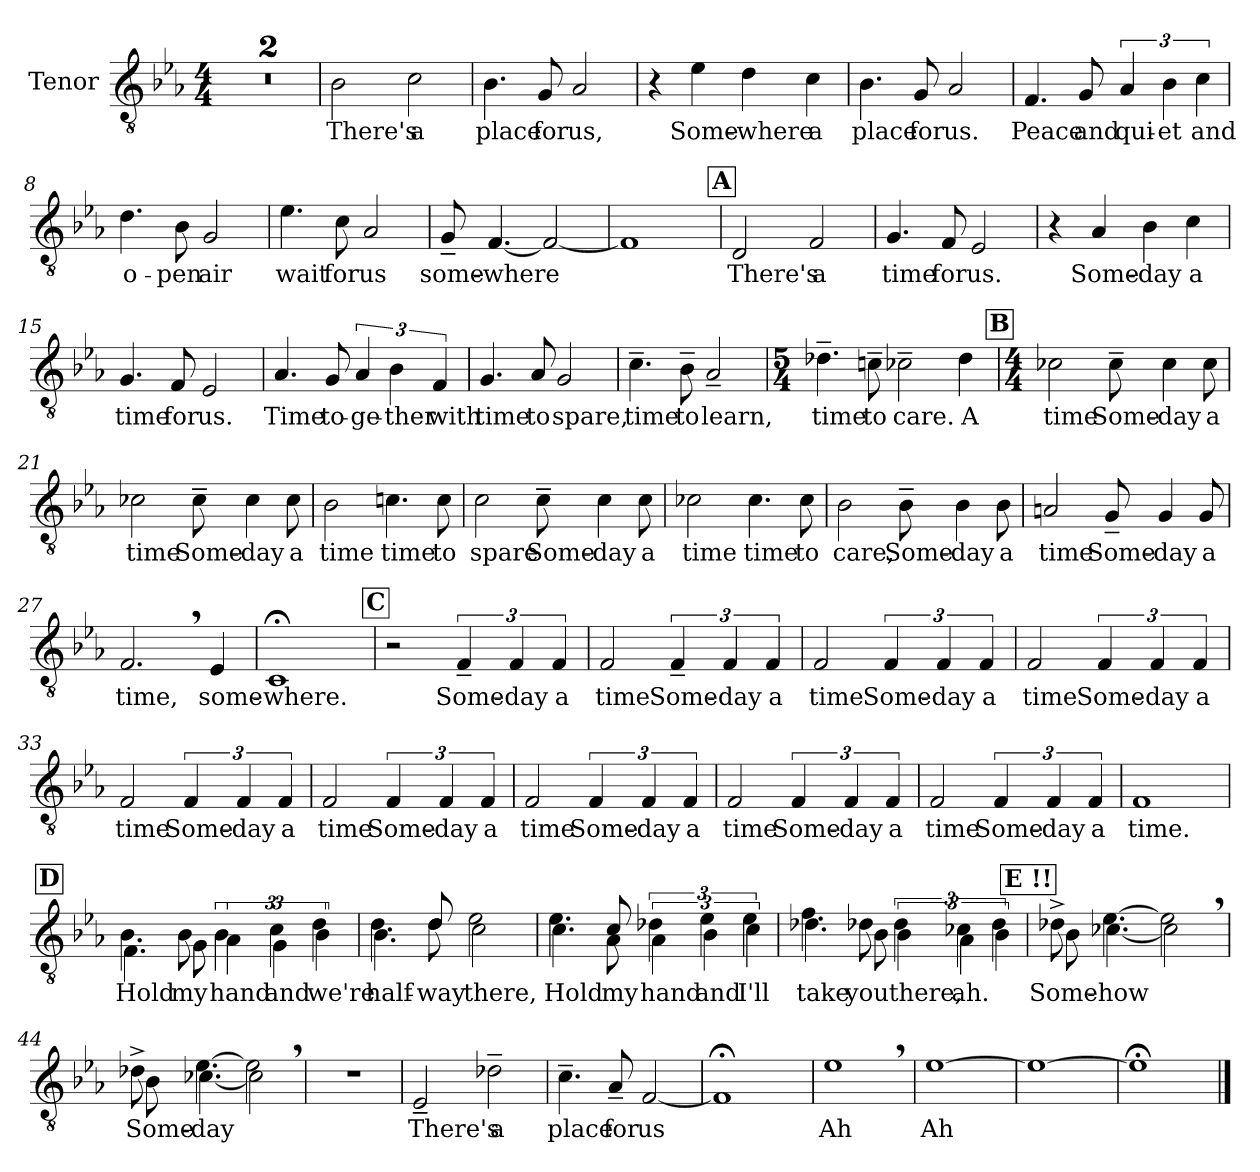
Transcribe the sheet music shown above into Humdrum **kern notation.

**kern	**text
*part1	*part1
*staff1	*staff1
*I"Tenor	*
*I'T	*
*clefGv2	*
*k[b-e-a-]	*
*M4/4	*
*MM74	*
=1	=1
1r	.
=2	=2
1r	.
=3	=3
2B-\	There's
2c\	a
=4	=4
4.B-\	place
8G/	for
2A-/	us,
!!LO:LB:g=z
=5	=5
4r	.
4e-\	Some-
4d\	-where
4c\	a
=6	=6
4.B-\	place
8G/	for
2A-/	us.
=7	=7
4.F/	Peace
8G/	and
6A-/	qui-
6B-\	-et
6c\	and
=8	=8
4.d\	o-
8B-\	-pen
2G/	air
!!LO:LB:g=z
=9	=9
4.e-\	wait
8c\	for
2A-/	us
=10	=10
8G~/	some-
[4.F/	-where
2F/_	.
=11	=11
1F]	.
!!LO:REH:place=s1:a:B:fs=14:t=A
=12	=12
2D/	There's
2F/	a
!!LO:LB:g=z
=13	=13
4.G/	time
8F/	for
2E-/	us.
=14	=14
4r	.
4A-/	Some-
4B-\	-day
4c\	a
=15	=15
4.G/	time
8F/	for
2E-/	us.
=16	=16
4.A-/	Time
8G/	to-
6A-/	-ge-
6B-\	-ther
6F/	with
!!LO:LB:g=z
=17	=17
4.G/	time
8A-/	to
2G/	spare,
=18	=18
4.c~\	time
8B-~\	to
2A-~/	learn,
=19	=19
*M5/4	*
4.d-X~\	time
8cn~\	to
2c-X~\	care.
4d-\	A
!!LO:REH:place=s1:a:B:fs=14:t=B
=20	=20
*M4/4	*
2c-X\	time
8c-~\	Some-
4c-\	-day
8c-\	a
!!LO:LB:g=z
=21	=21
2c-X\	time
8c-~\	Some-
4c-\	-day
8c-\	a
=22	=22
2B-\	time
4.cn\	time
8c\	to
=23	=23
2c\	spare
8c~\	Some-
4c\	-day
8c\	a
=24	=24
2c-X\	time
4.c-\	time
8c-\	to
!!LO:LB:g=z
=25	=25
2B-\	care,
8B-~\	Some-
4B-\	-day
8B-\	a
=26	=26
2An/	time
8G~/	Some-
4G/	-day
8G/	a
=27	=27
2.F,/	time,
4E-/	-some-
=28	=28
1C;<	-where.
!!LO:LB:g=z
!!LO:REH:place=s1:a:B:fs=14:t=C
=29	=29
2r	.
6F~/	Some-
6F/	-day
6F/	a
=30	=30
2F/	time
6F~/	Some-
6F/	-day
6F/	a
=31	=31
2F/	time
6F/	Some-
6F/	-day
6F/	a
=32	=32
2F/	time
6F/	Some-
6F/	-day
6F/	a
!!LO:LB:g=z
=33	=33
2F/	time
6F/	Some-
6F/	-day
6F/	a
=34	=34
2F/	time
6F/	Some-
6F/	-day
6F/	a
=35	=35
2F/	time
6F/	Some-
6F/	-day
6F/	a
!!LO:LB:g=z
=36	=36
2F/	time
6F/	Some-
6F/	-day
6F/	a
=37	=37
2F/	time
6F/	Some-
6F/	-day
6F/	a
=38	=38
1F	time.
!!LO:REH:place=s1:a:B:fs=14:t=D
=39	=39
*^	*
4.B-\	4.F\	Hold
8B-\	8G\	my
6B-\	6A-\	hand
6c\	6G\	and
6d\	6B-\	we're
!!LO:PB:g=z	!!
=40	=40	=40
4.d\	4.B-\	half-
8d/	8d\	-way
2e-\	2c\	there,
=41	=41	=41
4.e-\	4.c\	Hold
8c/	8A-\	my
6d-X\	6A-\	hand
6e-\	6B-\	and
6e-\	6c\	I'll
=42	=42	=42
4.f\	4.d-X\	take
8d-X\	8B-\	you
6d-\	6B-\	there,
6c-X\	6A-\	ah.
6d-\	6B-\	.
!!LO:LB:g=z	!!
!!LO:REH:place=s1:a:B:fs=14:t=E	!!
=43	=43	=43
8d-X^\	8B-\	Some-
[4.e-\	[4.c-X\	-how
2e-,\]	2c-\]	.
=44	=44	=44
8d-X^\	8B-\	Some-
[4.e-\	[4.c-X\	-day
2e-,\]	2c-\]	.
*v	*v	*
=45	=45
1r	.
=46	=46
2E-~/	There's
2d-X~\	a
!!LO:LB:g=z
=47	=47
4.c~\	place
8A-~/	for
[2F/	us
=48	=48
1F;<Z]	.
=49	=49
1e-,	Ah
=50	=50
[1e-	Ah
=51	=51
1e-_	.
=52	=52
1e-;<]	.
==	==
*-	*-
